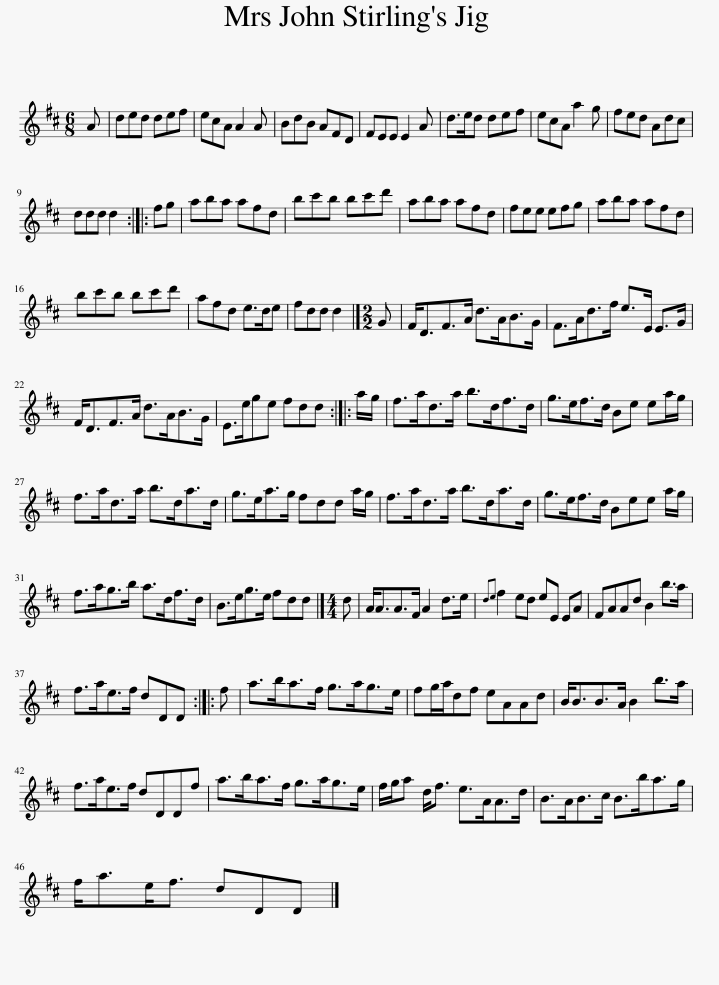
X:1
L:1/8
M:6/8
I:linebreak $
K:D
V:1 treble
V:1
 A | ded def | ecA A2 A | BdB AFD | FEE E2 A | %5
 d>ed def | ecA a2 g | fed Adc |$ ddd d2 :: fg | %10
 aba afd | bc'b bc'd' | aba afd | fee efg | aba afd |$ %15
 bc'b bc'd' | afd e>de | fdd d2 |][M:2/2] G | F<DF>A d>AB>G | %20
 F>Ad>f e>E E>G |$ F<DF>A d>AB>G | E>ege fdd :: a/g/ | f>ad>a b>df>d | %25
 g>ef>d Be ea/g/ |$ f>ad>a b>da>d | g>ea>g fdd a/g/ | f>ad>a b>da>d | g>ef>d Bee a/g/ |$ %30
 f>ag>b a>df>d | B>eg>e fdd |][M:4/4] d | A<AA>F A2 d>e |{de} f2 ed eE EA | %35
 FAAd B2 b>a |$ f>ae>f dDD :: f | a>ba>f g>ag>e | fg/a/df eAAd | %40
 B<BB>A B2 b>a |$ f>ae>f dDDf | a>ba>f g>ag>e | f/g/a d<f e>AA>d | B>AB>c B>ba>g |$ %45
 f<ae<f dDD |] %46
